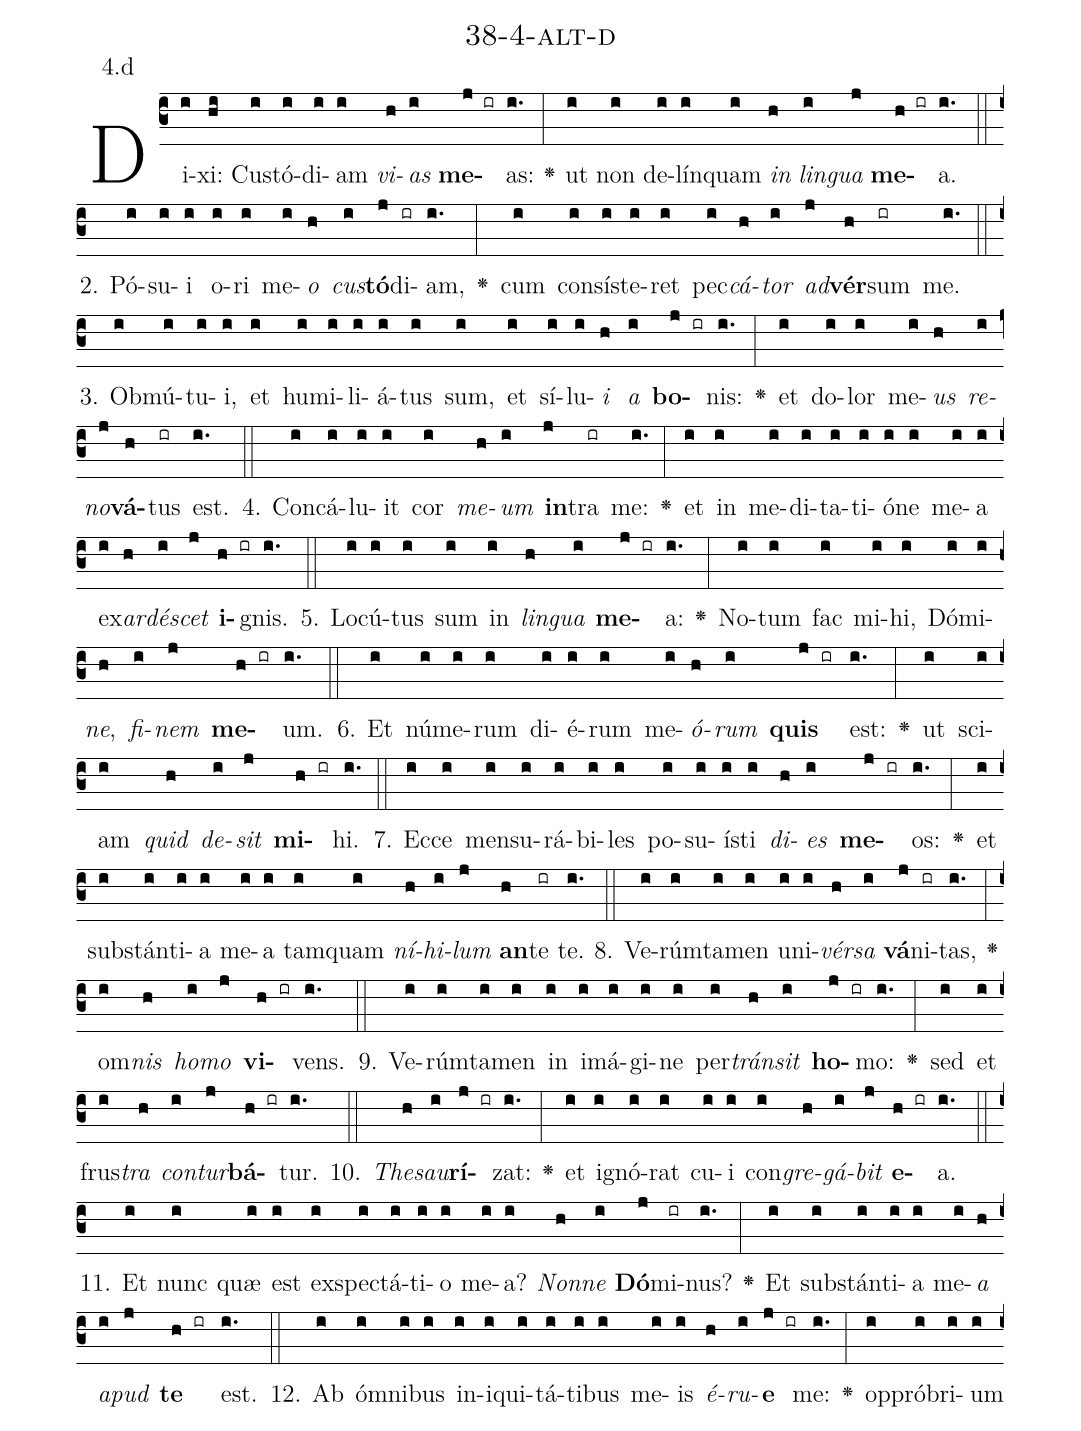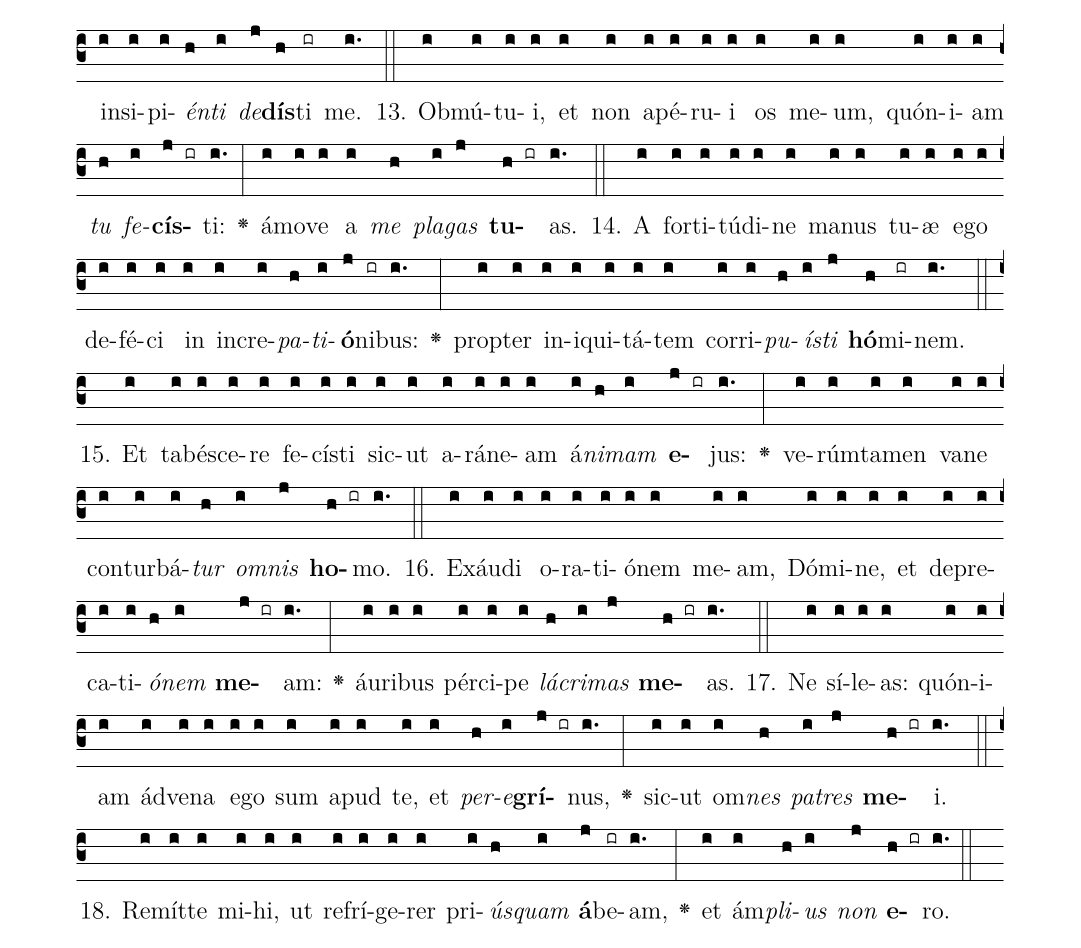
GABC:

name: 38-4-alt-d;
annotation: 4.d;
%%
(c3)Di(i)xi:(hi) Cus(i)tó(i)di(i)am(i) <i>vi</i>(h)<i>as</i>(i) <b>me</b>(j ir)as:(i.) <v>\greheightstar</v>(:) ut(i) non(i) de(i)lín(i)quam(i) <i>in</i>(h) <i>lin</i>(i)<i>gua</i>(j) <b>me</b>(h ir)a.(i.) (::)
2. Pó(i)su(i)i(i) o(i)ri(i) me(i)<i>o</i>(h) <i>cus</i>(i)<b>tó</b>(j)di(ir)am,(i.) <v>\greheightstar</v>(:) cum(i) con(i)sís(i)te(i)ret(i) pec(i)<i>cá</i>(h)<i>tor</i>(i) <i>ad</i>(j)<b>vér</b>(h)sum(ir) me.(i.) (::)
3. Ob(i)mú(i)tu(i)i,(i) et(i) hu(i)mi(i)li(i)á(i)tus(i) sum,(i) et(i) sí(i)lu(i)<i>i</i>(h) <i>a</i>(i) <b>bo</b>(j ir)nis:(i.) <v>\greheightstar</v>(:) et(i) do(i)lor(i) me(i)<i>us</i>(h) <i>re</i>(i)<i>no</i>(j)<b>vá</b>(h)tus(ir) est.(i.) (::)
4. Con(i)cá(i)lu(i)it(i) cor(i) <i>me</i>(h)<i>um</i>(i) <b>in</b>(j)tra(ir) me:(i.) <v>\greheightstar</v>(:) et(i) in(i) me(i)di(i)ta(i)ti(i)ó(i)ne(i) me(i)a(i) ex(i)<i>ar</i>(h)<i>dé</i>(i)<i>scet</i>(j) <b>i</b>(h ir)gnis.(i.) (::)
5. Lo(i)cú(i)tus(i) sum(i) in(i) <i>lin</i>(h)<i>gua</i>(i) <b>me</b>(j ir)a:(i.) <v>\greheightstar</v>(:) No(i)tum(i) fac(i) mi(i)hi,(i) Dó(i)mi(i)<i>ne</i>,(h) <i>fi</i>(i)<i>nem</i>(j) <b>me</b>(h ir)um.(i.) (::)
6. Et(i) nú(i)me(i)rum(i) di(i)é(i)rum(i) me(i)<i>ó</i>(h)<i>rum</i>(i) <b>quis</b>(j ir) est:(i.) <v>\greheightstar</v>(:) ut(i) sci(i)am(i) <i>quid</i>(h) <i>de</i>(i)<i>sit</i>(j) <b>mi</b>(h ir)hi.(i.) (::)
7. Ec(i)ce(i) men(i)su(i)rá(i)bi(i)les(i) po(i)su(i)ís(i)ti(i) <i>di</i>(h)<i>es</i>(i) <b>me</b>(j ir)os:(i.) <v>\greheightstar</v>(:) et(i) sub(i)stán(i)ti(i)a(i) me(i)a(i) tam(i)quam(i) <i>ní</i>(h)<i>hi</i>(i)<i>lum</i>(j) <b>an</b>(h)te(ir) te.(i.) (::)
8. Ve(i)rúm(i)ta(i)men(i) u(i)ni(i)<i>vér</i>(h)<i>sa</i>(i) <b>vá</b>(j)ni(ir)tas,(i.) <v>\greheightstar</v>(:) om(i)<i>nis</i>(h) <i>ho</i>(i)<i>mo</i>(j) <b>vi</b>(h ir)vens.(i.) (::)
9. Ve(i)rúm(i)ta(i)men(i) in(i) i(i)má(i)gi(i)ne(i) per(i)<i>tráns</i>(h)<i>it</i>(i) <b>ho</b>(j ir)mo:(i.) <v>\greheightstar</v>(:) sed(i) et(i) frus(i)<i>tra</i>(h) <i>con</i>(i)<i>tur</i>(j)<b>bá</b>(h ir)tur.(i.) (::)
10. <i>The</i>(h)<i>sau</i>(i)<b>rí</b>(j ir)zat:(i.) <v>\greheightstar</v>(:) et(i) i(i)gnó(i)rat(i) cu(i)i(i) con(i)<i>gre</i>(h)<i>gá</i>(i)<i>bit</i>(j) <b>e</b>(h ir)a.(i.) (::)
11. Et(i) nunc(i) quæ(i) est(i) ex(i)spec(i)tá(i)ti(i)o(i) me(i)a?(i) <i>Non</i>(h)<i>ne</i>(i) <b>Dó</b>(j)mi(ir)nus?(i.) <v>\greheightstar</v>(:) Et(i) sub(i)stán(i)ti(i)a(i) me(i)<i>a</i>(h) <i>a</i>(i)<i>pud</i>(j) <b>te</b>(h ir) est.(i.) (::)
12. Ab(i) óm(i)ni(i)bus(i) in(i)i(i)qui(i)tá(i)ti(i)bus(i) me(i)is(i) <i>é</i>(h)<i>ru</i>(i)<b>e</b>(j ir) me:(i.) <v>\greheightstar</v>(:) op(i)pró(i)bri(i)um(i) in(i)si(i)pi(i)<i>én</i>(h)<i>ti</i>(i) <i>de</i>(j)<b>dís</b>(h)ti(ir) me.(i.) (::)
13. Ob(i)mú(i)tu(i)i,(i) et(i) non(i) a(i)pé(i)ru(i)i(i) os(i) me(i)um,(i) quón(i)i(i)am(i) <i>tu</i>(h) <i>fe</i>(i)<b>cís</b>(j ir)ti:(i.) <v>\greheightstar</v>(:) á(i)mo(i)ve(i) a(i) <i>me</i>(h) <i>pla</i>(i)<i>gas</i>(j) <b>tu</b>(h ir)as.(i.) (::)
14. A(i) for(i)ti(i)tú(i)di(i)ne(i) ma(i)nus(i) tu(i)æ(i) e(i)go(i) de(i)fé(i)ci(i) in(i) in(i)cre(i)<i>pa</i>(h)<i>ti</i>(i)<b>ó</b>(j)ni(ir)bus:(i.) <v>\greheightstar</v>(:) prop(i)ter(i) in(i)i(i)qui(i)tá(i)tem(i) cor(i)ri(i)<i>pu</i>(h)<i>ís</i>(i)<i>ti</i>(j) <b>hó</b>(h)mi(ir)nem.(i.) (::)
15. Et(i) ta(i)bé(i)sce(i)re(i) fe(i)cís(i)ti(i) sic(i)ut(i) a(i)rá(i)ne(i)am(i) á(i)<i>ni</i>(h)<i>mam</i>(i) <b>e</b>(j ir)jus:(i.) <v>\greheightstar</v>(:) ve(i)rúm(i)ta(i)men(i) va(i)ne(i) con(i)tur(i)bá(i)<i>tur</i>(h) <i>om</i>(i)<i>nis</i>(j) <b>ho</b>(h ir)mo.(i.) (::)
16. Ex(i)áu(i)di(i) o(i)ra(i)ti(i)ó(i)nem(i) me(i)am,(i) Dó(i)mi(i)ne,(i) et(i) de(i)pre(i)ca(i)ti(i)<i>ó</i>(h)<i>nem</i>(i) <b>me</b>(j ir)am:(i.) <v>\greheightstar</v>(:) áu(i)ri(i)bus(i) pér(i)ci(i)pe(i) <i>lá</i>(h)<i>cri</i>(i)<i>mas</i>(j) <b>me</b>(h ir)as.(i.) (::)
17. Ne(i) sí(i)le(i)as:(i) quón(i)i(i)am(i) ád(i)ve(i)na(i) e(i)go(i) sum(i) a(i)pud(i) te,(i) et(i) <i>per</i>(h)<i>e</i>(i)<b>grí</b>(j ir)nus,(i.) <v>\greheightstar</v>(:) sic(i)ut(i) om(i)<i>nes</i>(h) <i>pa</i>(i)<i>tres</i>(j) <b>me</b>(h ir)i.(i.) (::)
18. Re(i)mít(i)te(i) mi(i)hi,(i) ut(i) re(i)frí(i)ge(i)rer(i) pri(i)<i>ús</i>(h)<i>quam</i>(i) <b>á</b>(j)be(ir)am,(i.) <v>\greheightstar</v>(:) et(i) ám(i)<i>pli</i>(h)<i>us</i>(i) <i>non</i>(j) <b>e</b>(h ir)ro.(i.) (::)
